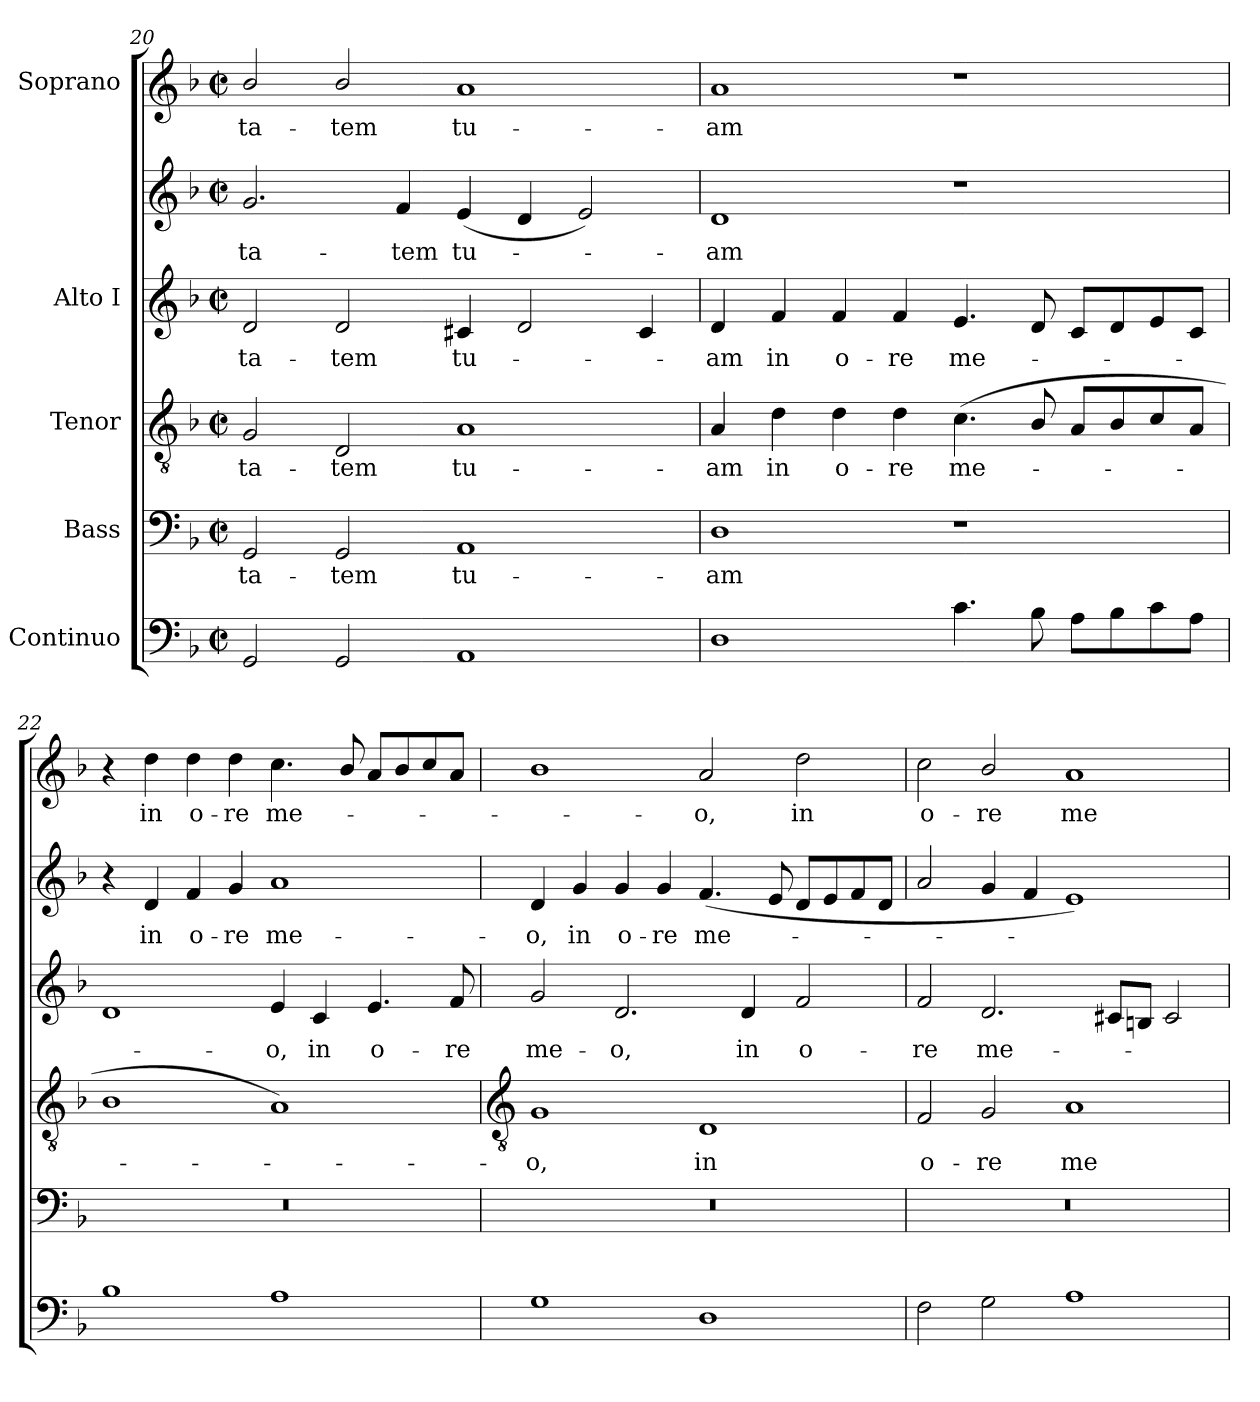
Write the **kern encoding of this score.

**kern	**kern	**text	**kern	**text	**kern	**text	**kern	**text	**kern	**text
*part5	*part4	*part4	*part3	*part3	*part2	*part2	*part2	*part2	*part1	*part1
*staff6	*staff5	*staff5	*staff4	*staff4	*staff3	*staff3	*staff2	*staff2	*staff1	*staff1
*I"Continuo	*I"Bass	*	*I"Tenor	*	*I"Alto I	*	*	*	*I"Soprano	*
*clefF4	*clefF4	*	*clefGv2	*	*clefG2	*	*clefG2	*	*clefG2	*
*k[b-]	*k[b-]	*	*k[b-]	*	*k[b-]	*	*k[b-]	*	*k[b-]	*
*F:	*F:	*	*F:	*	*F:	*	*F:	*	*F:	*
*M4/2	*M4/2	*	*M4/2	*	*M4/2	*	*M4/2	*	*M4/2	*
*met(c|)	*met(c|)	*	*met(c|)	*	*met(c|)	*	*met(c|)	*	*met(c|)	*
=20	=20	=20	=20	=20	=20	=20	=20	=20	=20	=20
!	!	!LO:LY:b	!	!LO:LY:b	!	!LO:LY:b	!	!LO:LY:b	!	!LO:LY:b
2GG	2GG	-ta-	2G	-ta-	2d	ta-	2.g	-ta-	2b-/	-ta-
!	!	!LO:LY:b	!	!LO:LY:b	!	!LO:LY:b	!	!	!	!LO:LY:b
2GG	2GG	-tem	2D	-tem	2d	-tem	.	.	2b-/	-tem
!	!	!	!	!	!	!	!	!LO:LY:b	!	!
.	.	.	.	.	.	.	4f	-tem	.	.
!	!	!LO:LY:b	!	!LO:LY:b	!	!LO:LY:b	!	!LO:LY:b	!	!LO:LY:b
1AA	1AA	tu-	1A	tu-	4c#X	tu-	(<4e	tu-	1a	tu-
.	.	.	.	.	2d	.	4d	.	.	.
.	.	.	.	.	.	.	2e)	.	.	.
.	.	.	.	.	4c#	.	.	.	.	.
=21	=21	=21	=21	=21	=21	=21	=21	=21	=21	=21
!	!	!LO:LY:b	!	!LO:LY:b	!	!LO:LY:b	!	!LO:LY:b	!	!LO:LY:b
1D	1D	-am	4A	-am	4d	am	1d	am	1a	-am
!	!	!	!	!LO:LY:b	!	!LO:LY:b	!	!	!	!
.	.	.	4d	in	4f	in	.	.	.	.
!	!	!	!	!LO:LY:b	!	!LO:LY:b	!	!	!	!
.	.	.	4d	o-	4f	o-	.	.	.	.
!	!	!	!	!LO:LY:b	!	!LO:LY:b	!	!	!	!
.	.	.	4d	-re	4f	-re	.	.	.	.
!	!	!	!	!LO:LY:b	!	!LO:LY:b	!	!	!	!
4.c	1r	.	(<4.c	me-	4.e	me-	1r	.	1r	.
8B-	.	.	8B-/	.	8d	.	.	.	.	.
8AL	.	.	8A/L	.	8cL	.	.	.	.	.
8B-	.	.	8B-/	.	8d	.	.	.	.	.
8c	.	.	8c/	.	8e	.	.	.	.	.
8AJ	.	.	8A/J	.	8cJ	.	.	.	.	.
=22	=22	=22	=22	=22	=22	=22	=22	=22	=22	=22
1B-	0r	.	1B-/	.	1d	.	4r	.	4r	.
!	!	!	!	!	!	!	!	!LO:LY:b	!	!LO:LY:b
.	.	.	.	.	.	.	4d	in	4dd	in
!	!	!	!	!	!	!	!	!LO:LY:b	!	!LO:LY:b
.	.	.	.	.	.	.	4f	o-	4dd	o-
!	!	!	!	!	!	!	!	!LO:LY:b	!	!LO:LY:b
.	.	.	.	.	.	.	4g	-re	4dd	-re
!	!	!	!	!	!	!LO:LY:b	!	!LO:LY:b	!	!LO:LY:b
1A	.	.	1A)	.	4e	-o,	1a	me-	4.cc	me-
!	!	!	!	!	!	!LO:LY:b	!	!	!	!
.	.	.	.	.	4c	in	.	.	.	.
.	.	.	.	.	.	.	.	.	8b-/	.
!	!	!	!	!	!	!LO:LY:b	!	!	!	!
.	.	.	.	.	4.e	o-	.	.	8a/L	.
.	.	.	.	.	.	.	.	.	8b-/	.
.	.	.	.	.	.	.	.	.	8cc/	.
!	!	!	!	!	!	!LO:LY:b	!	!	!	!
.	.	.	.	.	8f	-re	.	.	8a/J	.
!!LO:LB:g=z
=23	=23	=23	=23	=23	=23	=23	=23	=23	=23	=23
*	*	*	*clefGv2	*	*	*	*	*	*	*
!	!	!	!	!LO:LY:b	!	!LO:LY:b	!	!LO:LY:b	!	!
1G	0r	.	1G	o,	2g	me-	4d	o,	1b-/	.
!	!	!	!	!	!	!	!	!LO:LY:b	!	!
.	.	.	.	.	.	.	4g	in	.	.
!	!	!	!	!	!	!LO:LY:b	!	!LO:LY:b	!	!
.	.	.	.	.	2.d	-o,	4g	o-	.	.
!	!	!	!	!	!	!	!	!LO:LY:b	!	!
.	.	.	.	.	.	.	4g	-re	.	.
!	!	!	!	!LO:LY:b	!	!	!	!LO:LY:b	!	!LO:LY:b
1D	.	.	1D	in	.	.	(<4.f	me-	2a	o,
!	!	!	!	!	!	!LO:LY:b	!	!	!	!
.	.	.	.	.	4d	in	.	.	.	.
.	.	.	.	.	.	.	8e	.	.	.
!	!	!	!	!	!	!LO:LY:b	!	!	!	!LO:LY:b
.	.	.	.	.	2f	o-	8dL	.	2dd	in
.	.	.	.	.	.	.	8e	.	.	.
.	.	.	.	.	.	.	8f	.	.	.
.	.	.	.	.	.	.	8dJ	.	.	.
=24	=24	=24	=24	=24	=24	=24	=24	=24	=24	=24
!	!	!	!	!LO:LY:b	!	!LO:LY:b	!	!	!	!LO:LY:b
2F	0r	.	2F	o-	2f	-re	2a	.	2cc	o-
!	!	!	!	!LO:LY:b	!	!LO:LY:b	!	!	!	!LO:LY:b
2G	.	.	2G	-re	2.d	me-	4g	.	2b-/	-re
.	.	.	.	.	.	.	4f	.	.	.
!	!	!	!	!LO:LY:b	!	!	!	!	!	!LO:LY:b
1A	.	.	1A	me-	.	.	1e)	.	1a	me-
.	.	.	.	.	8c#XL	.	.	.	.	.
.	.	.	.	.	8BnJ	.	.	.	.	.
.	.	.	.	.	2c#	.	.	.	.	.
=	=	=	=	=	=	=	=	=	=	=
*-	*-	*-	*-	*-	*-	*-	*-	*-	*-	*-
